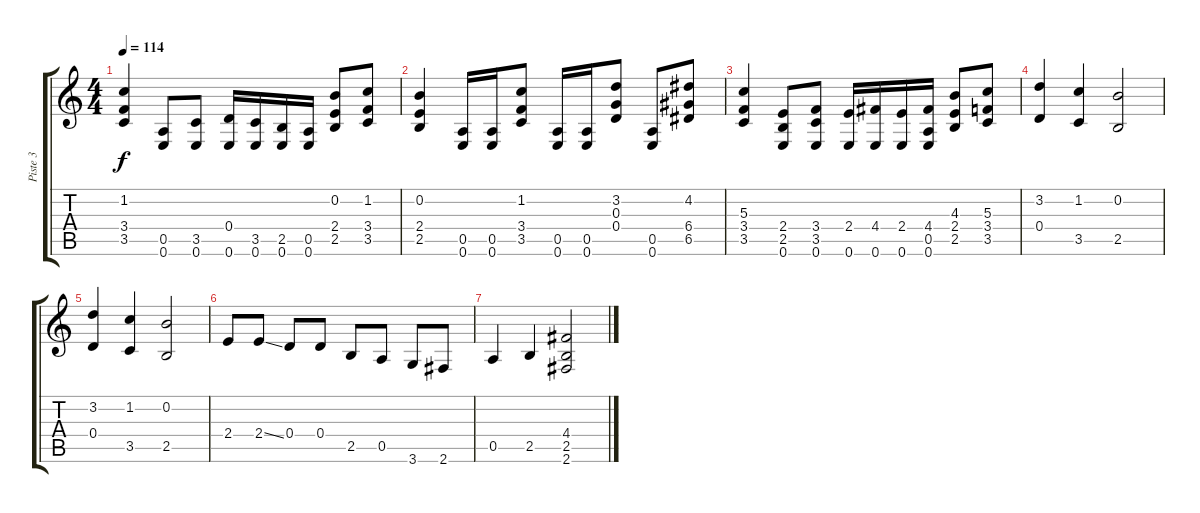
\track ("Piste 3" "Piste 3") {instrument acousticguitarsteel}
\staff {score tabs}
\tuning (E4 B3 G3 D3 A2 E2) {hide}
\ts (4 4)
\tempo 114
\clef g2
\ks c
(1.2 3.4 3.5).4{dy f} (0.5 0.6).8 (3.5 0.6).8 (0.4 0.6).16 (3.5 0.6).16 (2.5 0.6).16 (0.5 0.6).16 (0.2 2.4 2.5).8 (1.2 3.4 3.5).8 |
(0.2 2.4 2.5).4 (0.5 0.6).16 (0.5 0.6).16 (1.2 3.4 3.5).8 (0.5 0.6).16 (0.5 0.6).16 (3.2 0.3 0.4).8 (0.5 0.6).8 (4.2 6.4 6.5).8 |
(5.3 3.4 3.5).4 (2.4 2.5 0.6).8 (3.4 3.5 0.6).8 (2.4 0.6).16 (4.4 0.6).16 (2.4 0.6).16 (4.4 0.5 0.6).16 (4.3 2.4 2.5).8 (5.3 3.4 3.5).8 |
(3.2 0.4).4 (1.2 3.5).4 (0.2 2.5).2 |
(3.2 0.4).4 (1.2 3.5).4 (0.2 2.5).2 |
2.4.8 2.4{ss}.8 0.4.8 0.4.8 2.5.8 0.5.8 3.6.8 2.6.8 |
0.5.4 2.5.4 (4.4 2.5 2.6).2
